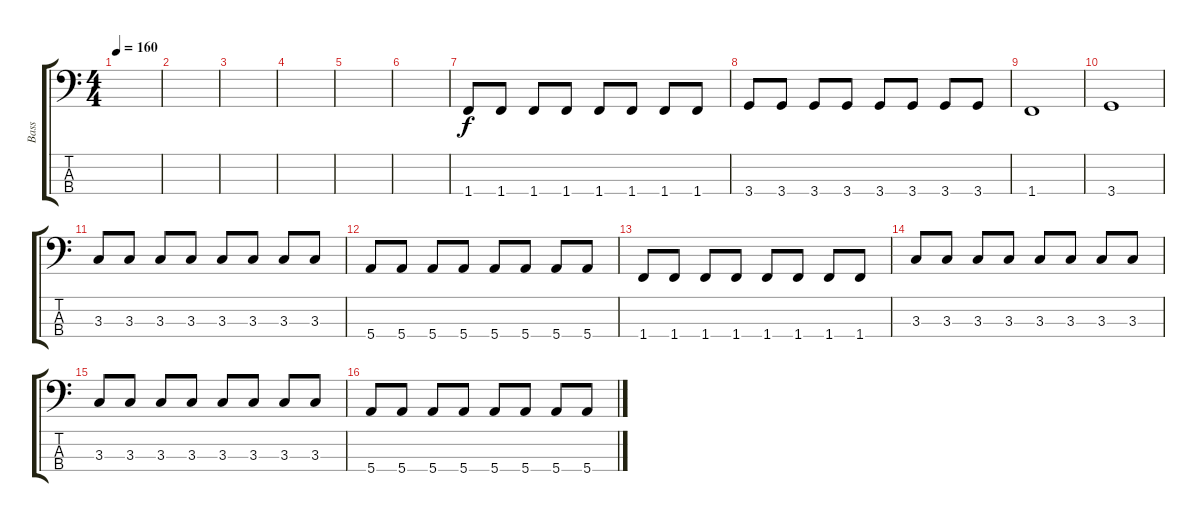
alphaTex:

\track ("Bass" "Bass") {instrument electricbassfinger}
\staff {score tabs}
\tuning (G2 D2 A1 E1) {hide}
\ts (4 4)
\tempo 160
\clef f4
\ks c
|
|
|
|
|
|
1.4.8 1.4.8 1.4.8 1.4.8 1.4.8 1.4.8 1.4.8 1.4.8 |
3.4.8 3.4.8 3.4.8 3.4.8 3.4.8 3.4.8 3.4.8 3.4.8 |
1.4.1 |
3.4.1 |
3.3.8 3.3.8 3.3.8 3.3.8 3.3.8 3.3.8 3.3.8 3.3.8 |
5.4.8 5.4.8 5.4.8 5.4.8 5.4.8 5.4.8 5.4.8 5.4.8 |
1.4.8 1.4.8 1.4.8 1.4.8 1.4.8 1.4.8 1.4.8 1.4.8 |
3.3.8 3.3.8 3.3.8 3.3.8 3.3.8 3.3.8 3.3.8 3.3.8 |
3.3.8 3.3.8 3.3.8 3.3.8 3.3.8 3.3.8 3.3.8 3.3.8 |
5.4.8 5.4.8 5.4.8 5.4.8 5.4.8 5.4.8 5.4.8 5.4.8
